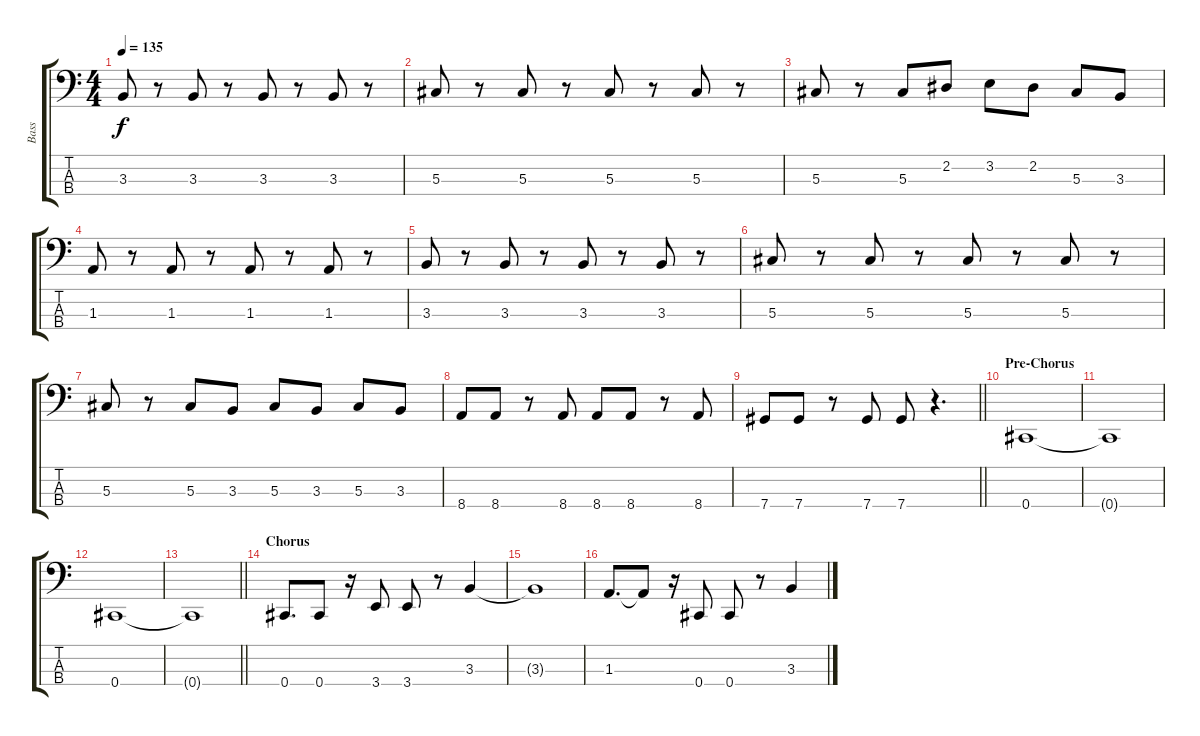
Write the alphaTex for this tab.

\track ("Bass" "Bass") {instrument electricbassfinger}
\staff {score tabs}
\tuning (Gb2 Db2 Ab1 Db1) {hide}
\ts (4 4)
\tempo 135
\clef f4
\ks c
3.3.8{dy f} r.8 3.3.8 r.8 3.3.8 r.8 3.3.8 r.8 |
5.3.8 r.8 5.3.8 r.8 5.3.8 r.8 5.3.8 r.8 |
5.3.8 r.8 5.3.8 2.2.8 3.2.8 2.2.8 5.3.8 3.3.8 |
1.3.8 r.8 1.3.8 r.8 1.3.8 r.8 1.3.8 r.8 |
3.3.8 r.8 3.3.8 r.8 3.3.8 r.8 3.3.8 r.8 |
5.3.8 r.8 5.3.8 r.8 5.3.8 r.8 5.3.8 r.8 |
5.3.8 r.8 5.3.8 3.3.8 5.3.8 3.3.8 5.3.8 3.3.8 |
8.4.8 8.4.8 r.8 8.4.8 8.4.8 8.4.8 r.8 8.4.8 |
\barLineRight lightlight
7.4.8 7.4.8 r.8 7.4.8 7.4.8 r.4{d} |
\section ("" "Pre-Chorus")
0.4.1 |
0.4{t}.1 |
0.4.1 |
\barLineRight lightlight
0.4{t}.1 |
\section ("" "Chorus")
0.4.8{d} 0.4.8 r.16 3.4.8 3.4.8 r.8 3.3.4 |
3.3{t}.1 |
1.3.8{d} 1.3{t}.8 r.16 0.4.8 0.4.8 r.8 3.3.4
